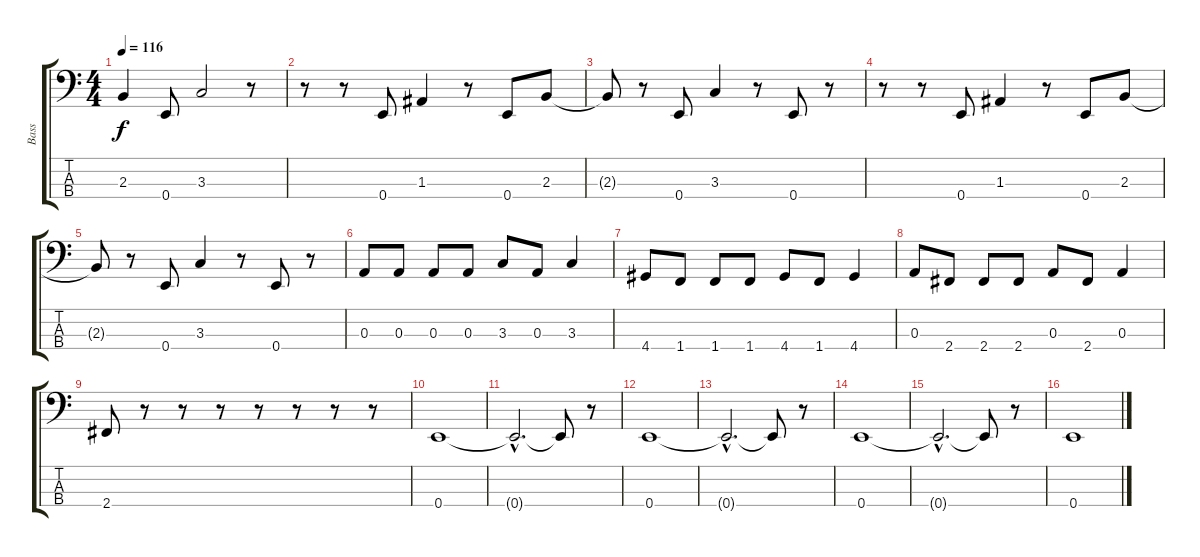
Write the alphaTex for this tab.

\track ("Bass" "Bass") {instrument electricbassfinger}
\staff {score tabs}
\tuning (G2 D2 A1 E1) {hide}
\ts (4 4)
\tempo 116
\clef f4
\ks c
2.3{t}.4{dy f} 0.4.8 3.3.2 r.8 |
r.8 r.8 0.4.8 1.3.4 r.8 0.4.8 2.3.8 |
2.3{t}.8 r.8 0.4.8 3.3.4 r.8 0.4.8 r.8 |
r.8 r.8 0.4.8 1.3.4 r.8 0.4.8 2.3.8 |
2.3{t}.8 r.8 0.4.8 3.3.4 r.8 0.4.8 r.8 |
0.3.8 0.3.8 0.3.8 0.3.8 3.3.8 0.3.8 3.3.4 |
4.4.8 1.4.8 1.4.8 1.4.8 4.4.8 1.4.8 4.4.4 |
0.3.8 2.4.8 2.4.8 2.4.8 0.3.8 2.4.8 0.3.4 |
2.4.8 r.8 r.8 r.8 r.8 r.8 r.8 r.8 |
0.4.1 |
0.4{hac t}.2{d} 0.4{t}.8 r.8 |
0.4.1 |
0.4{hac t}.2{d} 0.4{t}.8 r.8 |
0.4.1 |
0.4{hac t}.2{d} 0.4{t}.8 r.8 |
0.4.1
